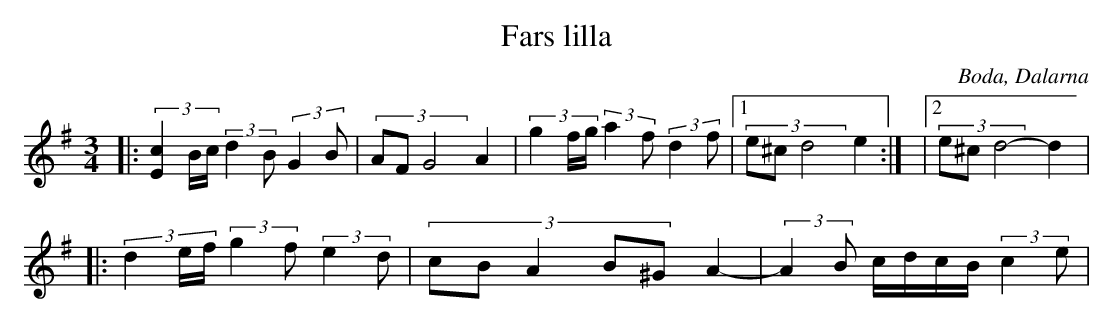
X:1
T:Fars lilla
O:Boda, Dalarna
M:3/4
L:1/16
K:G
|: (3[cE]4Bc (3:2:2 d4B2 (3:2:2 G4B2 | (3A2F2G8 A4 |(3g4fg (3:2:2 a4f2 (3:2:2 d4f2 |1 (3e2^c2d8 e4 :| |2 (3e2^c2d8- d4 |
|: (3d4ef (3:2:2 g4f2 (3:2:2 e4d2 | (3:4:5 c2B2A4B2^G2 A4- | (3:2:2 A4B2 cdcB (3:2:2 c4e2 |
